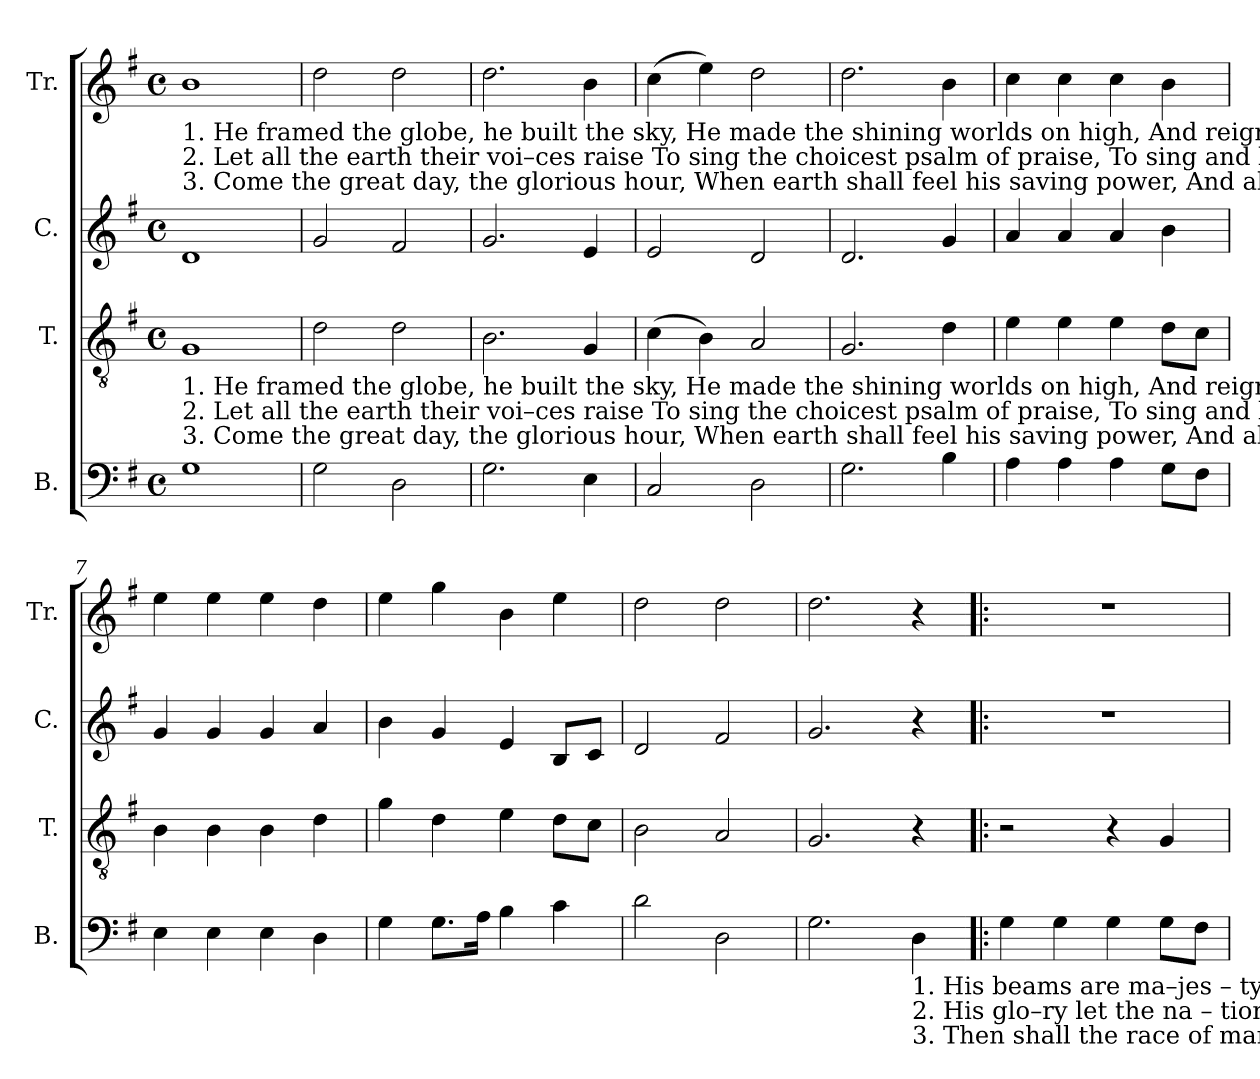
**kern	**kern	**kern	**kern
*part4	*part3	*part2	*part1
*staff4	*staff3	*staff2	*staff1
*I"B.	*I"T.	*I"C.	*I"Tr.
*I'B.	*I'T.	*I'C.	*I'Tr.
*clefF4	*clefGv2	*clefG2	*clefG2
*k[f#]	*k[f#]	*k[f#]	*k[f#]
*M4/4	*M4/4	*M4/4	*M4/4
*met(c)	*met(c)	*met(c)	*met(c)
*MM120	*MM120	*MM120	*MM120
=1	=1	=1	=1
!	!	!	!LO:TX:b:t=1. He framed the globe, he built the sky,  He made the shining worlds on high,  And  reigns  complete in glo–ry   there&colon;                                                       His
!	!	!	!LO:TX:b:t=2. Let  all  the  earth their  voi–ces  raise  To sing the choicest psalm of praise, To  sing  and  bless Je –ho–vah's  name&colon;                                                       His
!	!	!	!LO:TX:b:t=3. Come the great day, the glorious hour,  When earth shall feel his saving power,  And all the  nations  fear  his  name;                                                     Then
!	!LO:TX:b:t=1. He framed the  globe, he built the sky,  He made the shining worlds on high,  And  reigns complete in glo–ry   there&colon;                            His beams are ma–jes –	!	!
!	!LO:TX:b:t=2. Let   all  the  earth  their  voi–ces  raise  To sing the choicest psalm of praise, To  sing and bless Je –ho–vah's  name&colon;                            His      glo–ry  let  the	!	!
!	!LO:TX:b:t=3. Come the great day, the glorious hour,  When earth shall feel his saving power, And all the  nations   fear  his  name;                           Then shall the race  of	!	!
1G	1G	1d	1b
=2	=2	=2	=2
2G\	2d\	2g/	2dd\
2D\	2d\	2f#/	2dd\
=3	=3	=3	=3
2.G\	2.B\	2.g/	2.dd\
4E\	4G/	4e/	4b\
=4	=4	=4	=4
2C/	(4c\	2e/	(4cc\
.	4B\)	.	4ee\)
2D\	2A/	2d/	2dd\
=5	=5	=5	=5
2.G\	2.G/	2.d/	2.dd\
4B\	4d\	4g/	4b\
=6	=6	=6	=6
4A\	4e\	4a/	4cc\
4A\	4e\	4a/	4cc\
4A\	4e\	4a/	4cc\
8G\L	8d\L	4b\	4b\
8F#\J	8c\J	.	.
=7	=7	=7	=7
4E\	4B\	4g/	4ee\
4E\	4B\	4g/	4ee\
4E\	4B\	4g/	4ee\
4D\	4d\	4a/	4dd\
=8	=8	=8	=8
4G\	4g\	4b\	4ee\
8.G\L	4d\	4g/	4gg\
16A\Jk	.	.	.
4B\	4e\	4e/	4b\
4c\	8d\L	8B/L	4ee\
.	8c\J	8c/J	.
=9	=9	=9	=9
2d\	2B\	2d/	2dd\
2D\	2A/	2f#/	2dd\
=10	=10	=10	=10
2.G\	2.G/	2.g/	2.dd\
!LO:TX:b:t=1. His beams are ma–jes – ty           and	!	!	!
!LO:TX:b:t=2. His    glo–ry  let  the     na    –    tions	!	!	!
!LO:TX:b:t=3. Then shall the race of   man         con –	!	!	!
4D\	4r	4r	4r
=11!|:	=11!|:	=11!|:	=11!|:
4G\	2r	1r	1r
4G\	.	.	.
4G\	4r	.	.
8G\L	4G/	.	.
8F#\J	.	.	.
=	=	=	=
*-	*-	*-	*-
